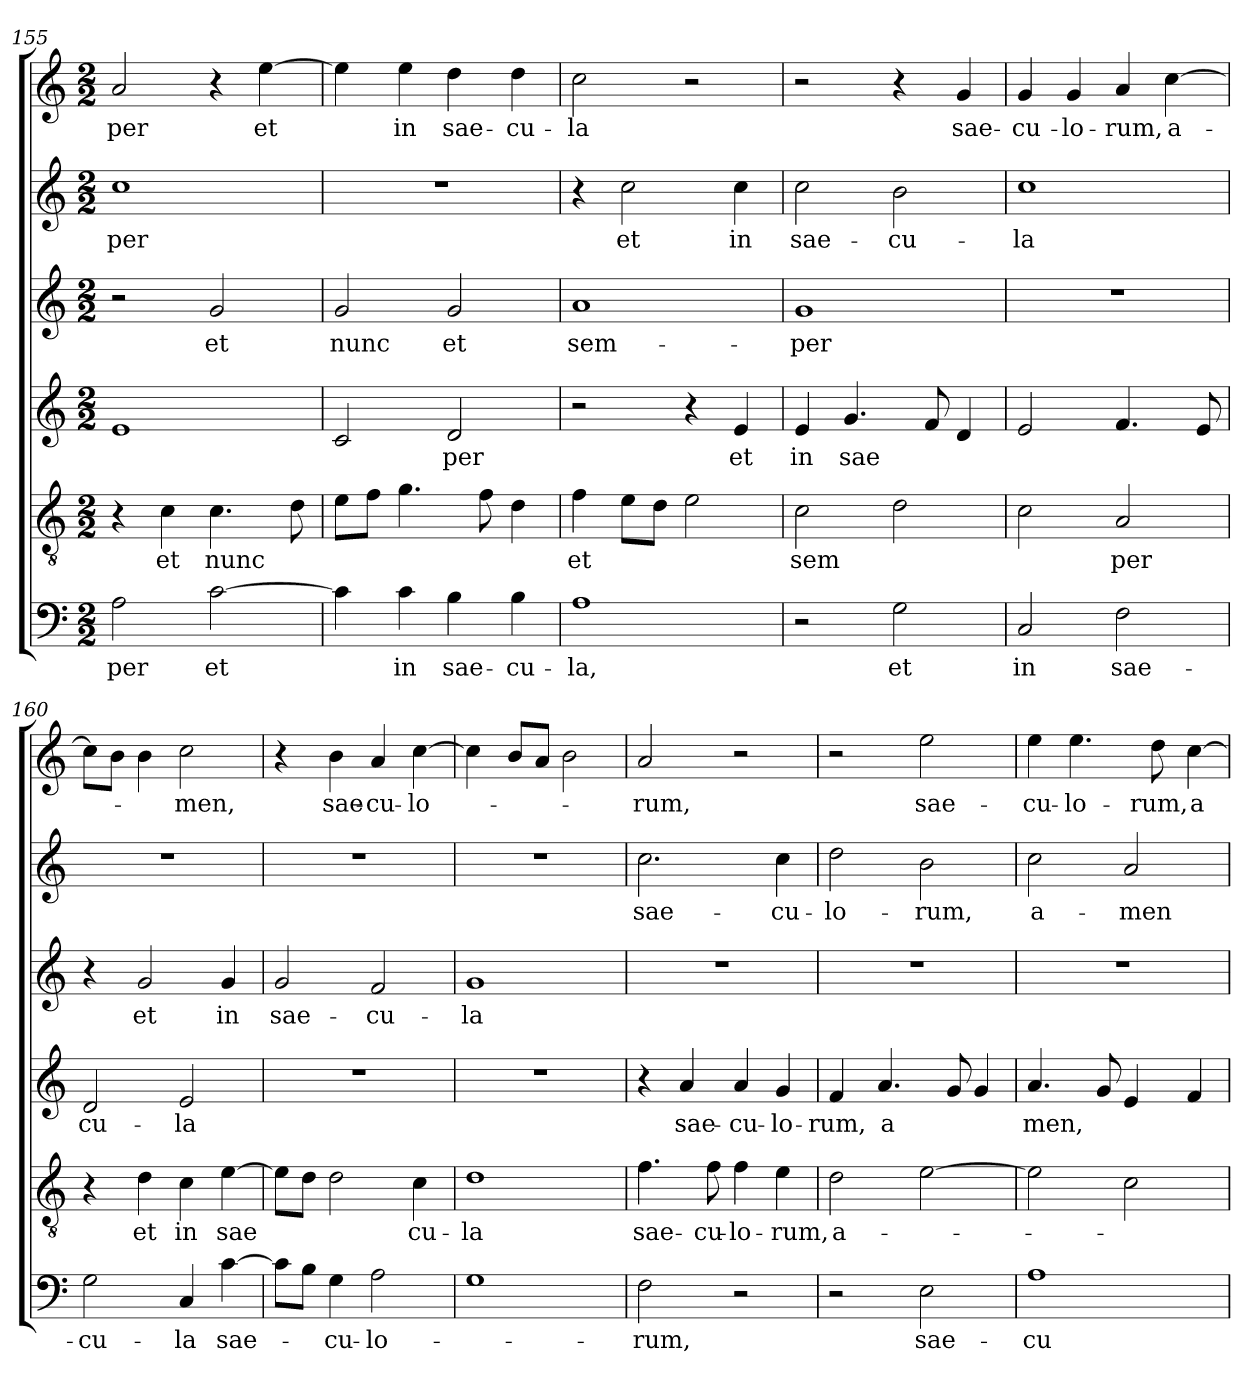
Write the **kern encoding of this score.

**kern	**text	**kern	**text	**kern	**text	**kern	**text	**kern	**text	**kern	**text
*part6	*part6	*part5	*part5	*part4	*part4	*part3	*part3	*part2	*part2	*part1	*part1
*staff6	*staff6	*staff5	*staff5	*staff4	*staff4	*staff3	*staff3	*staff2	*staff2	*staff1	*staff1
*clefF4	*	*clefGv2	*	*clefG2	*	*clefG2	*	*clefG2	*	*clefG2	*
*k[]	*	*k[]	*	*k[]	*	*k[]	*	*k[]	*	*k[]	*
*C:	*	*C:	*	*C:	*	*C:	*	*C:	*	*C:	*
*M2/2	*	*M2/2	*	*M2/2	*	*M2/2	*	*M2/2	*	*M2/2	*
=155	=155	=155	=155	=155	=155	=155	=155	=155	=155	=155	=155
!	!LO:LY:b	!	!	!	!	!	!	!	!LO:LY:b	!	!LO:LY:b
2A\	-per	4r	.	1e	.	2r	.	1cc	-per	2a/	-per
!	!	!	!LO:LY:b	!	!	!	!	!	!	!	!
.	.	4c\	et	.	.	.	.	.	.	.	.
!	!LO:LY:b	!	!LO:LY:b	!	!	!	!LO:LY:b	!	!	!	!
[2c\	et	4.c\	nunc	.	.	2g/	et	.	.	4r	.
!	!	!	!	!	!	!	!	!	!	!	!LO:LY:b
.	.	.	.	.	.	.	.	.	.	[4ee\	et
.	.	8d\	.	.	.	.	.	.	.	.	.
=156	=156	=156	=156	=156	=156	=156	=156	=156	=156	=156	=156
!	!	!	!	!	!	!	!LO:LY:b	!	!	!	!
4c\]	.	8e\L	.	2c/	.	2g/	nunc	1r	.	4ee\]	.
.	.	8f\J	.	.	.	.	.	.	.	.	.
!	!LO:LY:b	!	!	!	!	!	!	!	!	!	!LO:LY:b
4c\	in	4.g\	.	.	.	.	.	.	.	4ee\	in
!	!LO:LY:b	!	!	!	!LO:LY:b	!	!LO:LY:b	!	!	!	!LO:LY:b
4B\	sae-	.	.	2d/	-per	2g/	et	.	.	4dd\	sae-
.	.	8f\	.	.	.	.	.	.	.	.	.
!	!LO:LY:b	!	!	!	!	!	!	!	!	!	!LO:LY:b
4B\	-cu-	4d\	.	.	.	.	.	.	.	4dd\	-cu-
=157	=157	=157	=157	=157	=157	=157	=157	=157	=157	=157	=157
!	!LO:LY:b	!	!LO:LY:b	!	!	!	!LO:LY:b	!	!	!	!LO:LY:b
1A	-la,	4f\	et	2r	.	1a	sem-	4r	.	2cc\	-la
!	!	!	!	!	!	!	!	!	!LO:LY:b	!	!
.	.	8e\L	.	.	.	.	.	2cc\	et	.	.
.	.	8d\J	.	.	.	.	.	.	.	.	.
.	.	2e\	.	4r	.	.	.	.	.	2r	.
!	!	!	!	!	!LO:LY:b	!	!	!	!LO:LY:b	!	!
.	.	.	.	4e/	et	.	.	4cc\	in	.	.
=158	=158	=158	=158	=158	=158	=158	=158	=158	=158	=158	=158
!	!	!	!LO:LY:b	!	!LO:LY:b	!	!LO:LY:b	!	!LO:LY:b	!	!
2r	.	2c\	sem	4e/	in	1g	-per	2cc\	sae-	2r	.
!	!	!	!	!	!LO:LY:b	!	!	!	!	!	!
.	.	.	.	4.g/	sae	.	.	.	.	.	.
!	!LO:LY:b	!	!	!	!	!	!	!	!LO:LY:b	!	!
2G\	et	2d\	.	.	.	.	.	2b\	-cu-	4r	.
.	.	.	.	8f/	.	.	.	.	.	.	.
!	!	!	!	!	!	!	!	!	!	!	!LO:LY:b
.	.	.	.	4d/	.	.	.	.	.	4g/	sae-
!!LO:PB:g=z
=159	=159	=159	=159	=159	=159	=159	=159	=159	=159	=159	=159
!	!LO:LY:b	!	!	!	!	!	!	!	!LO:LY:b	!	!LO:LY:b
2C/	in	2c\	.	2e/	.	1r	.	1cc	-­la	4g/	-­cu-
!	!	!	!	!	!	!	!	!	!	!	!LO:LY:b
.	.	.	.	.	.	.	.	.	.	4g/	-lo-
!	!LO:LY:b	!	!LO:LY:b	!	!	!	!	!	!	!	!LO:LY:b
2F\	sae-	2A/	per	4.f/	.	.	.	.	.	4a/	-rum,
!	!	!	!	!	!	!	!	!	!	!	!LO:LY:b
.	.	.	.	.	.	.	.	.	.	[4cc\	a-
.	.	.	.	8e/	.	.	.	.	.	.	.
=160	=160	=160	=160	=160	=160	=160	=160	=160	=160	=160	=160
!	!LO:LY:b	!	!	!	!LO:LY:b	!	!	!	!	!	!
2G\	-cu-	4r	.	2d/	cu-	4r	.	1r	.	8cc\L]	.
.	.	.	.	.	.	.	.	.	.	8b\J	.
!	!	!	!LO:LY:b	!	!	!	!LO:LY:b	!	!	!	!
.	.	4d\	et	.	.	2g/	et	.	.	4b\	.
!	!LO:LY:b	!	!LO:LY:b	!	!LO:LY:b	!	!	!	!	!	!LO:LY:b
4C/	-la	4c\	in	2e/	-la	.	.	.	.	2cc\	-men,
!	!LO:LY:b	!	!LO:LY:b	!	!	!	!LO:LY:b	!	!	!	!
[4c\	sae-	[4e\	sae	.	.	4g/	in	.	.	.	.
=161	=161	=161	=161	=161	=161	=161	=161	=161	=161	=161	=161
!	!	!	!	!	!	!	!LO:LY:b	!	!	!	!
8c\L]	.	8e\L]	.	1r	.	2g/	sae-	1r	.	4r	.
8B\J	.	8d\J	.	.	.	.	.	.	.	.	.
!	!LO:LY:b	!	!	!	!	!	!	!	!	!	!LO:LY:b
4G\	-cu-	2d\	.	.	.	.	.	.	.	4b\	sae-
!	!LO:LY:b	!	!	!	!	!	!LO:LY:b	!	!	!	!LO:LY:b
2A\	-lo-	.	.	.	.	2f/	-cu-	.	.	4a/	-cu-
!	!	!	!LO:LY:b	!	!	!	!	!	!	!	!LO:LY:b
.	.	4c\	cu-	.	.	.	.	.	.	[4cc\	-lo-
=162	=162	=162	=162	=162	=162	=162	=162	=162	=162	=162	=162
!	!	!	!LO:LY:b	!	!	!	!LO:LY:b	!	!	!	!
1G	.	1d	-la	1r	.	1g	-la	1r	.	4cc\]	.
.	.	.	.	.	.	.	.	.	.	8b/L	.
.	.	.	.	.	.	.	.	.	.	8a/J	.
.	.	.	.	.	.	.	.	.	.	2b\	.
=163	=163	=163	=163	=163	=163	=163	=163	=163	=163	=163	=163
!	!LO:LY:b	!	!LO:LY:b	!	!	!	!	!	!LO:LY:b	!	!LO:LY:b
2F\	-rum,	4.f\	sae-	4r	.	1r	.	2.cc\	sae-	2a/	-rum,
!	!	!	!	!	!LO:LY:b	!	!	!	!	!	!
.	.	.	.	4a/	sae-	.	.	.	.	.	.
!	!	!	!LO:LY:b	!	!	!	!	!	!	!	!
.	.	8f\	-cu-	.	.	.	.	.	.	.	.
!	!	!	!LO:LY:b	!	!LO:LY:b	!	!	!	!	!	!
2r	.	4f\	-lo-	4a/	-cu-	.	.	.	.	2r	.
!	!	!	!LO:LY:b	!	!LO:LY:b	!	!	!	!LO:LY:b	!	!
.	.	4e\	-rum,	4g/	-lo-	.	.	4cc\	-cu-	.	.
!!LO:LB:g=z
=164	=164	=164	=164	=164	=164	=164	=164	=164	=164	=164	=164
!	!	!	!LO:LY:b	!	!LO:LY:b	!	!	!	!LO:LY:b	!	!
2r	.	2d\	a-	4f/	-­rum,	1r	.	2dd\	-­lo-	2r	.
!	!	!	!	!	!LO:LY:b	!	!	!	!	!	!
.	.	.	.	4.a/	a	.	.	.	.	.	.
!	!LO:LY:b	!	!	!	!	!	!	!	!LO:LY:b	!	!LO:LY:b
2E\	sae-	[2e\	.	.	.	.	.	2b\	-rum,	2ee\	sae-
.	.	.	.	8g/	.	.	.	.	.	.	.
.	.	.	.	4g/	.	.	.	.	.	.	.
=165	=165	=165	=165	=165	=165	=165	=165	=165	=165	=165	=165
!	!LO:LY:b	!	!	!	!LO:LY:b	!	!	!	!LO:LY:b	!	!LO:LY:b
1A	-cu-	2e\]	.	4.a/	men,	1r	.	2cc\	a-	4ee\	-cu-
!	!	!	!	!	!	!	!	!	!	!	!LO:LY:b
.	.	.	.	.	.	.	.	.	.	4.ee\	-lo-
.	.	.	.	8g/	.	.	.	.	.	.	.
!	!	!	!	!	!	!	!	!	!LO:LY:b	!	!
.	.	2c\	.	4e/	.	.	.	2a/	-men	.	.
!	!	!	!	!	!	!	!	!	!	!	!LO:LY:b
.	.	.	.	.	.	.	.	.	.	8dd\	-rum,
!	!	!	!	!	!	!	!	!	!	!	!LO:LY:b
.	.	.	.	4f/	.	.	.	.	.	[4cc\	a-
=	=	=	=	=	=	=	=	=	=	=	=
*-	*-	*-	*-	*-	*-	*-	*-	*-	*-	*-	*-
